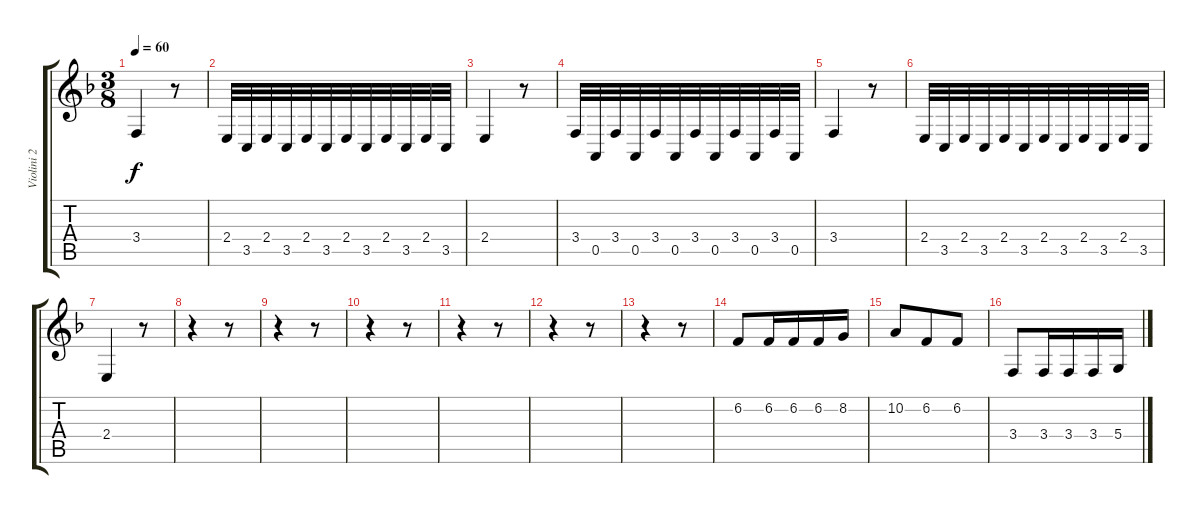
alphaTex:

\track ("Violini 2" "Violini 2") {instrument violin}
\staff {score tabs}
\tuning (E4 B3 G3 D3 A2 E2) {hide}
\ts (3 8)
\tempo 60
\clef g2
\ks f
3.4.4{dy f} r.8 |
2.4.32 3.5.32 2.4.32 3.5.32 2.4.32 3.5.32 2.4.32 3.5.32 2.4.32 3.5.32 2.4.32 3.5.32 |
2.4.4 r.8 |
3.4.32 0.5.32 3.4.32 0.5.32 3.4.32 0.5.32 3.4.32 0.5.32 3.4.32 0.5.32 3.4.32 0.5.32 |
3.4.4 r.8 |
2.4.32 3.5.32 2.4.32 3.5.32 2.4.32 3.5.32 2.4.32 3.5.32 2.4.32 3.5.32 2.4.32 3.5.32 |
2.4.4 r.8 |
r.4 r.8 |
r.4 r.8 |
r.4 r.8 |
r.4 r.8 |
r.4 r.8 |
r.4 r.8 |
6.2.8 6.2.16 6.2.16 6.2.16 8.2.16 |
10.2.8 6.2.8 6.2.8 |
3.4.8 3.4.16 3.4.16 3.4.16 5.4.16
